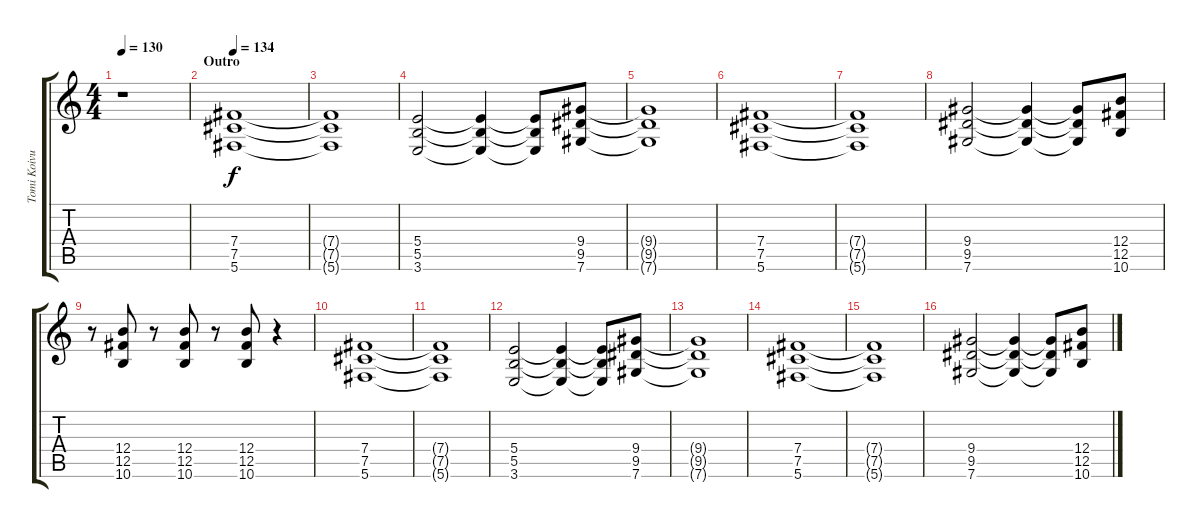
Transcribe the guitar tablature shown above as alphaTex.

\track ("Tomi Koivusaari" "Tomi Koivu") {instrument distortionguitar}
\staff {score tabs}
\tuning (Db4 Ab3 E3 B2 Gb2 Db2) {hide}
\ts (4 4)
\tempo 130
\clef g2
\ks c
r.1{dy f} |
\section ("" "Outro")
\tempo 134
(7.4 7.5 5.6).1 |
(7.4{t} 7.5{t} 5.6{t}).1 |
(5.4 5.5 3.6).2 (5.4{t} 5.5{t} 3.6{t}).4 (5.4{t} 5.5{t} 3.6{t}).8 (9.4 9.5 7.6).8 |
(9.4{t} 9.5{t} 7.6{t}).1 |
(7.4 7.5 5.6).1 |
(7.4{t} 7.5{t} 5.6{t}).1 |
(9.4 9.5 7.6).2 (9.4{t} 9.5{t} 7.6{t}).4 (9.4{t} 9.5{t} 7.6{t}).8 (12.4 12.5 10.6).8 |
r.8 (12.4 12.5 10.6).8 r.8 (12.4 12.5 10.6).8 r.8 (12.4 12.5 10.6).8 r.4 |
(7.4 7.5 5.6).1 |
(7.4{t} 7.5{t} 5.6{t}).1 |
(5.4 5.5 3.6).2 (5.4{t} 5.5{t} 3.6{t}).4 (5.4{t} 5.5{t} 3.6{t}).8 (9.4 9.5 7.6).8 |
(9.4{t} 9.5{t} 7.6{t}).1 |
(7.4 7.5 5.6).1 |
(7.4{t} 7.5{t} 5.6{t}).1 |
(9.4 9.5 7.6).2 (9.4{t} 9.5{t} 7.6{t}).4 (9.4{t} 9.5{t} 7.6{t}).8 (12.4 12.5 10.6).8
